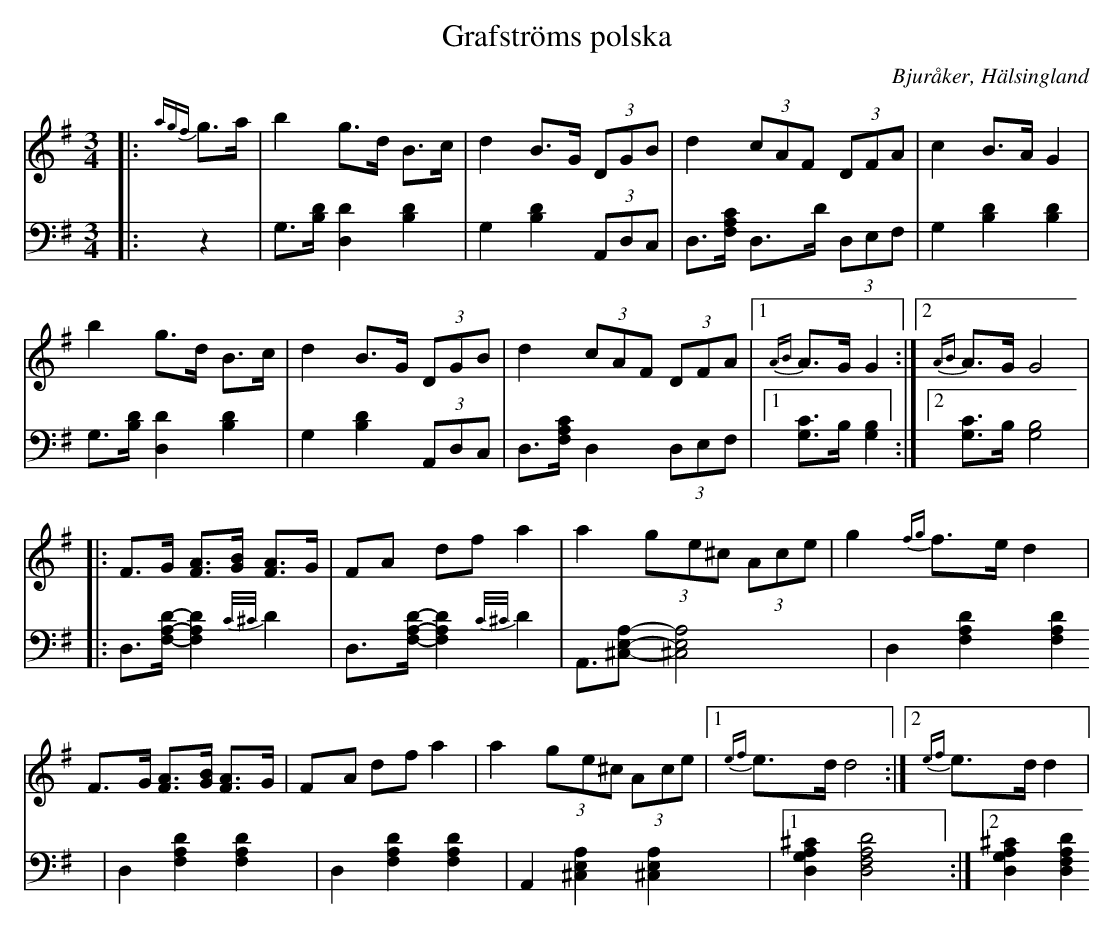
X:1
T: Grafströms polska
O: Bjuråker, Hälsingland
M: 3/4
L: 1/8
K: G
V:1
V:2
V: 1
|:{agf}g>a|b2 g>d B>c|d2 B>G (3DGB|d2 (3cAF (3DFA|c2 B>A G2|
b2 g>d B>c|d2 B>G (3DGB|d2 (3cAF (3DFA|1 {AB}A>G G2:|2 {AB}A>G G4|
|:F>G [FA]>[GB] [FA]>G |FA df a2 |a2 (3ge^c (3Ace |g2 {fg}f>e d2 |
F>G [FA]>[GB] [FA]>G |FA df a2 |a2 (3ge^c (3Ace |1 {ef}e>d d4:|2 {ef}e>d d2|
V:2 clef=bass
|:z2 | G,>[B,D] [D,2D2] [B,2D2]| G,2 [B,2D2] (3A,,D,C,|D,>[F,A,C] D,>D (3D,E,F,| G,2 [B,2D2] [B,2D2]|
G,>[B,D] [D,2D2] [B,2D2]| G,2 [B,2D2] (3A,,D,C,|D,>[F,A,C] D,2 (3D,E,F,|1 [G,C]>B, [G,2B,2]:|2 [G,C]>B, [G,4B,4]|
|:D,>[F,A,D]-[F,2A,2D2] {C/^C/}D2|D,>[F,A,D]-[F,2A,2D2] {C/^C/}D2| A,,>[^C,2E,2A,2]-[^C,4E,4A,4]|D,2 [F,2A,2D2] [F,2A,2D2] |
D,2 [F,2A,2D2] [F,2A,2D2] | D,2 [F,2A,2D2] [F,2A,2D2] | A,,2 [^C,2E,2A,2] [^C,2E,2A,2]|1 [D,2G,2A,2^C2] [D,4F,4A,4D4]:|2 [D,2G,2A,2^C2] [D,2F,2A,2D2]|
